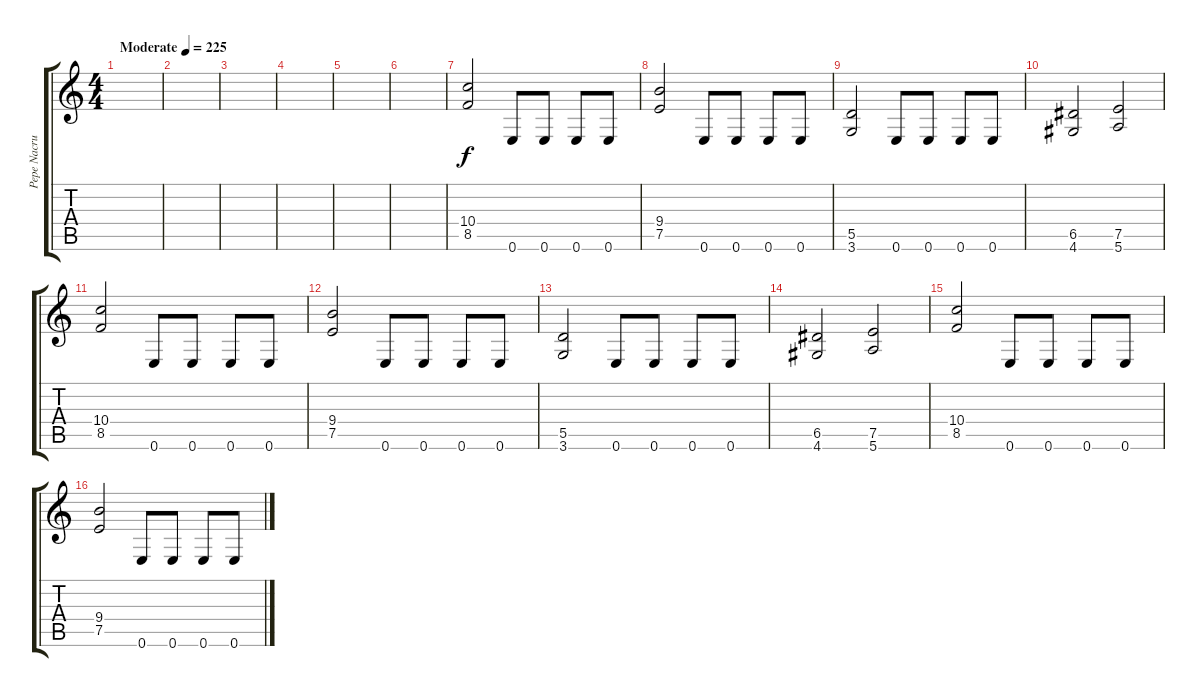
\track ("Pepe Nacrur" "Pepe Nacru") {instrument distortionguitar}
\staff {score tabs}
\tuning (E4 B3 G3 D3 A2 E2) {hide}
\ts (4 4)
\tempo (225 "Moderate")
\clef g2
\ks c
|
|
|
|
|
|
(10.4 8.5).2 0.6.8 0.6.8 0.6.8 0.6.8 |
(9.4 7.5).2 0.6.8 0.6.8 0.6.8 0.6.8 |
(5.5 3.6).2 0.6.8 0.6.8 0.6.8 0.6.8 |
(6.5 4.6).2 (7.5 5.6).2 |
(10.4 8.5).2 0.6.8 0.6.8 0.6.8 0.6.8 |
(9.4 7.5).2 0.6.8 0.6.8 0.6.8 0.6.8 |
(5.5 3.6).2 0.6.8 0.6.8 0.6.8 0.6.8 |
(6.5 4.6).2 (7.5 5.6).2 |
(10.4 8.5).2 0.6.8 0.6.8 0.6.8 0.6.8 |
(9.4 7.5).2 0.6.8 0.6.8 0.6.8 0.6.8
